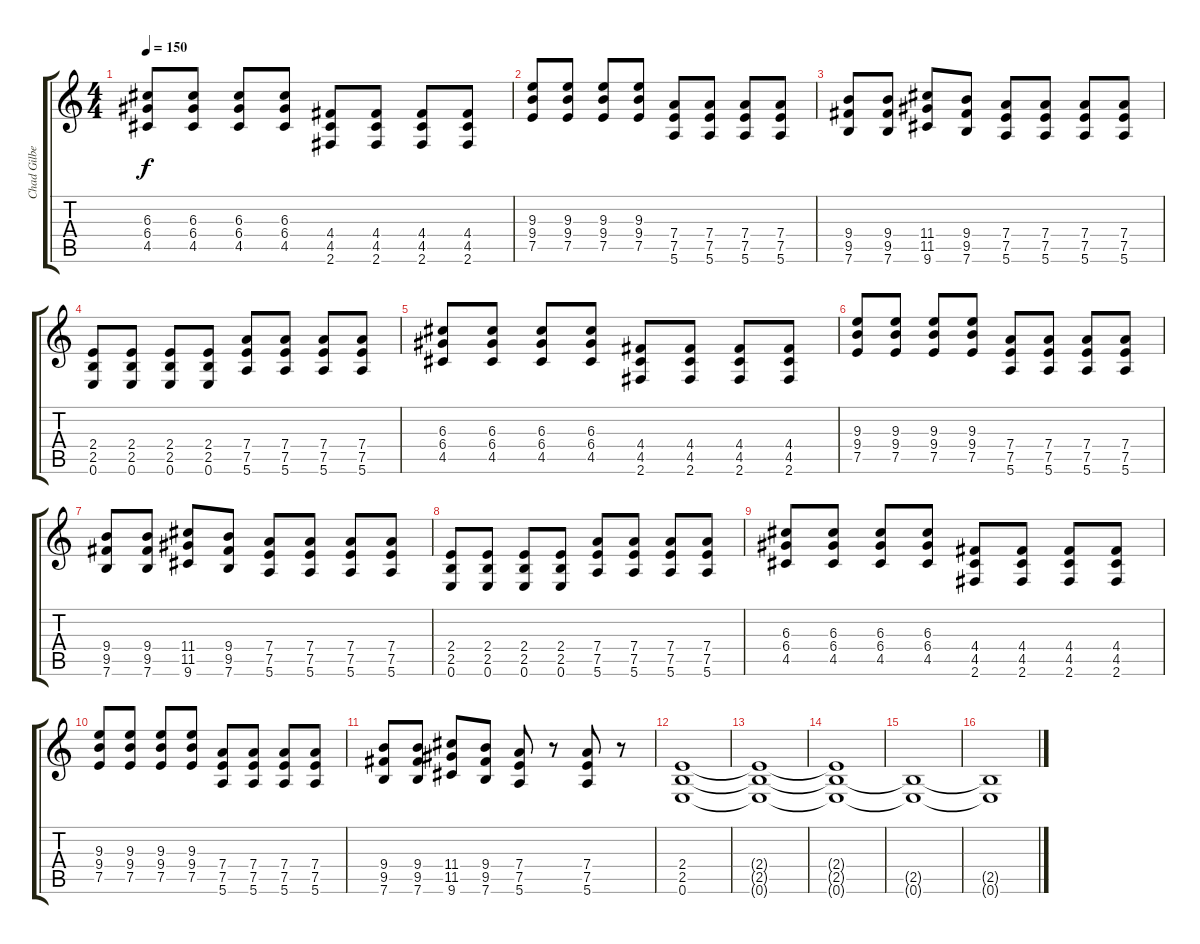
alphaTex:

\track ("Chad Gilbert - Lead Guitar" "Chad Gilbe") {instrument distortionguitar}
\staff {score tabs}
\tuning (E4 B3 G3 D3 A2 E2) {hide}
\ts (4 4)
\tempo 150
\clef g2
\ks c
(6.3 6.4 4.5).8{dy f} (6.3 6.4 4.5).8 (6.3 6.4 4.5).8 (6.3 6.4 4.5).8 (4.4 4.5 2.6).8 (4.4 4.5 2.6).8 (4.4 4.5 2.6).8 (4.4 4.5 2.6).8 |
(9.3 9.4 7.5).8 (9.3 9.4 7.5).8 (9.3 9.4 7.5).8 (9.3 9.4 7.5).8 (7.4 7.5 5.6).8 (7.4 7.5 5.6).8 (7.4 7.5 5.6).8 (7.4 7.5 5.6).8 |
(9.4 9.5 7.6).8 (9.4 9.5 7.6).8 (11.4 11.5 9.6).8 (9.4 9.5 7.6).8 (7.4 7.5 5.6).8 (7.4 7.5 5.6).8 (7.4 7.5 5.6).8 (7.4 7.5 5.6).8 |
(2.4 2.5 0.6).8 (2.4 2.5 0.6).8 (2.4 2.5 0.6).8 (2.4 2.5 0.6).8 (7.4 7.5 5.6).8 (7.4 7.5 5.6).8 (7.4 7.5 5.6).8 (7.4 7.5 5.6).8 |
(6.3 6.4 4.5).8 (6.3 6.4 4.5).8 (6.3 6.4 4.5).8 (6.3 6.4 4.5).8 (4.4 4.5 2.6).8 (4.4 4.5 2.6).8 (4.4 4.5 2.6).8 (4.4 4.5 2.6).8 |
(9.3 9.4 7.5).8 (9.3 9.4 7.5).8 (9.3 9.4 7.5).8 (9.3 9.4 7.5).8 (7.4 7.5 5.6).8 (7.4 7.5 5.6).8 (7.4 7.5 5.6).8 (7.4 7.5 5.6).8 |
(9.4 9.5 7.6).8 (9.4 9.5 7.6).8 (11.4 11.5 9.6).8 (9.4 9.5 7.6).8 (7.4 7.5 5.6).8 (7.4 7.5 5.6).8 (7.4 7.5 5.6).8 (7.4 7.5 5.6).8 |
(2.4 2.5 0.6).8 (2.4 2.5 0.6).8 (2.4 2.5 0.6).8 (2.4 2.5 0.6).8 (7.4 7.5 5.6).8 (7.4 7.5 5.6).8 (7.4 7.5 5.6).8 (7.4 7.5 5.6).8 |
(6.3 6.4 4.5).8 (6.3 6.4 4.5).8 (6.3 6.4 4.5).8 (6.3 6.4 4.5).8 (4.4 4.5 2.6).8 (4.4 4.5 2.6).8 (4.4 4.5 2.6).8 (4.4 4.5 2.6).8 |
(9.3 9.4 7.5).8 (9.3 9.4 7.5).8 (9.3 9.4 7.5).8 (9.3 9.4 7.5).8 (7.4 7.5 5.6).8 (7.4 7.5 5.6).8 (7.4 7.5 5.6).8 (7.4 7.5 5.6).8 |
(9.4 9.5 7.6).8 (9.4 9.5 7.6).8 (11.4 11.5 9.6).8 (9.4 9.5 7.6).8 (7.4 7.5 5.6).8 r.8 (7.4 7.5 5.6).8 r.8 |
(2.4 2.5 0.6).1 |
(2.4{t} 2.5{t} 0.6{t}).1 |
(2.4{t} 2.5{t} 0.6{t}).1 |
(2.5{t} 0.6{t}).1 |
(2.5{t} 0.6{t}).1
